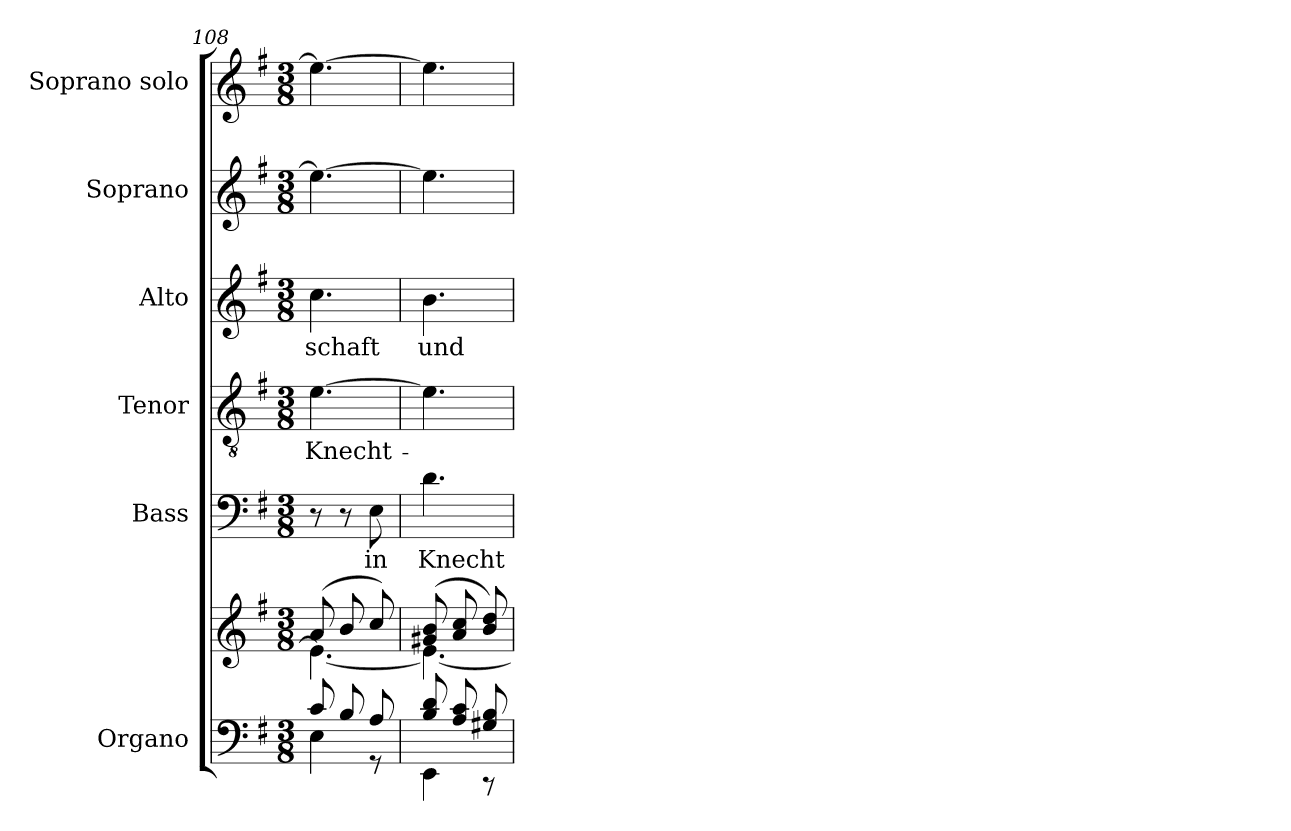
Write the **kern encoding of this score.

**kern	**kern	**kern	**text	**kern	**text	**kern	**text	**kern	**kern
*part6	*part6	*part5	*part5	*part4	*part4	*part3	*part3	*part2	*part1
*staff7	*staff6	*staff5	*staff5	*staff4	*staff4	*staff3	*staff3	*staff2	*staff1
*I"Organo	*	*I"Bass	*	*I"Tenor	*	*I"Alto	*	*I"Soprano	*I"Soprano solo
*I'Org.	*	*I'B.	*	*I'T.	*	*I'A.	*	*I'S.	*I'S.s
*clefF4	*clefG2	*clefF4	*	*clefGv2	*	*clefG2	*	*clefG2	*clefG2
*k[f#]	*k[f#]	*k[f#]	*	*k[f#]	*	*k[f#]	*	*k[f#]	*k[f#]
*M3/8	*M3/8	*M3/8	*	*M3/8	*	*M3/8	*	*M3/8	*M3/8
=108	=108	=108	=108	=108	=108	=108	=108	=108	=108
*^	*^	*	*	*	*	*	*	*	*
!	!	!	!	!	!	!	!LO:LY:b	!	!LO:LY:b	!	!
8c/	4E\	(>8a/	4.e\_	8r	.	[4.e\	Knecht-	4.cc\	schaft	4.ee\_	4.ee\_
8B/	.	8b/	.	8r	.	.	.	.	.	.	.
!	!	!	!	!	!LO:LY:b	!	!	!	!	!	!
8A/	8r	8cc/)	.	8E\	in	.	.	.	.	.	.
=109	=109	=109	=109	=109	=109	=109	=109	=109	=109	=109	=109
!	!	!	!	!	!LO:LY:b	!	!	!	!LO:LY:b	!	!
8B/ 8d/	4EE\	(>8g#X/ 8b/	4.e\_	4.d\	Knecht-	4.e\]	.	4.b\	und	4.ee\]	4.ee\]
8A/ 8c/	.	8a/ 8cc/	.	.	.	.	.	.	.	.	.
8G#X/ 8B/	8r	8b/ 8dd/)	.	.	.	.	.	.	.	.	.
*v	*v	*	*	*	*	*	*	*	*	*	*
*	*v	*v	*	*	*	*	*	*	*	*
=	=	=	=	=	=	=	=	=	=
*-	*-	*-	*-	*-	*-	*-	*-	*-	*-
